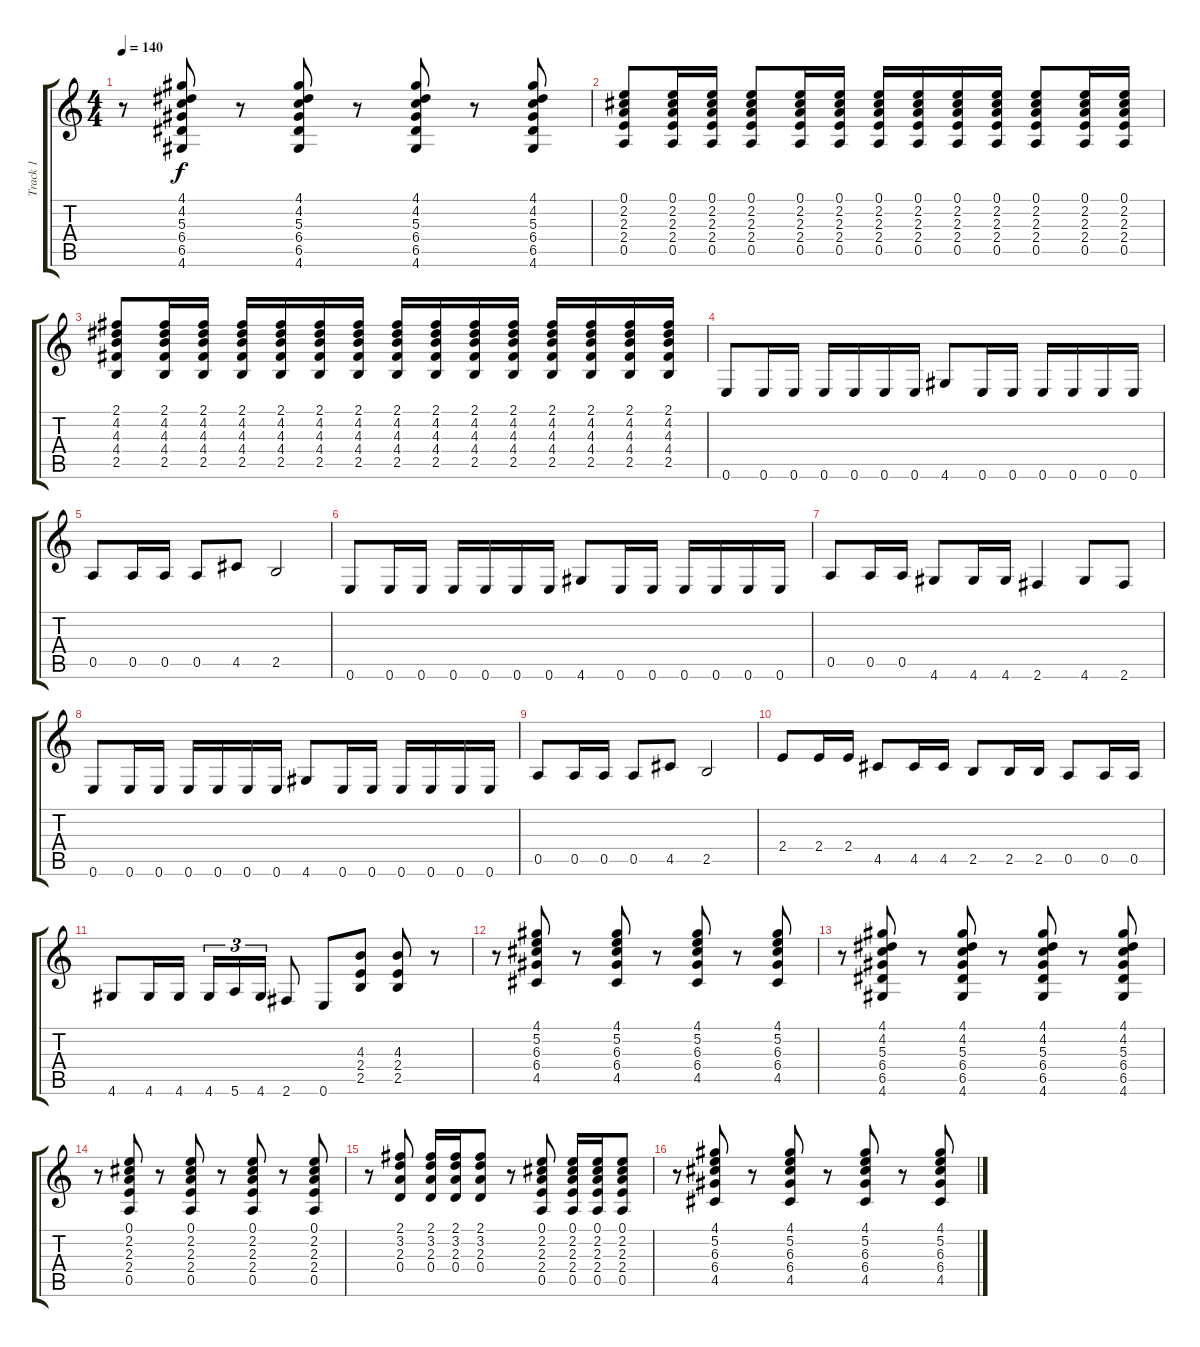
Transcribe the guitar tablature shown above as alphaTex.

\track ("Track 1" "Track 1") {instrument overdrivenguitar}
\staff {score tabs}
\tuning (E4 B3 G3 D3 A2 E2) {hide}
\ts (4 4)
\tempo 140
\clef g2
\ks c
r.8{dy f} (4.1 4.2 5.3 6.4 6.5 4.6).8 r.8 (4.1 4.2 5.3 6.4 6.5 4.6).8 r.8 (4.1 4.2 5.3 6.4 6.5 4.6).8 r.8 (4.1 4.2 5.3 6.4 6.5 4.6).8 |
(0.1 2.2 2.3 2.4 0.5).8 (0.1 2.2 2.3 2.4 0.5).16 (0.1 2.2 2.3 2.4 0.5).16 (0.1 2.2 2.3 2.4 0.5).8 (0.1 2.2 2.3 2.4 0.5).16 (0.1 2.2 2.3 2.4 0.5).16 (0.1 2.2 2.3 2.4 0.5).16 (0.1 2.2 2.3 2.4 0.5).16 (0.1 2.2 2.3 2.4 0.5).16 (0.1 2.2 2.3 2.4 0.5).16 (0.1 2.2 2.3 2.4 0.5).8 (0.1 2.2 2.3 2.4 0.5).16 (0.1 2.2 2.3 2.4 0.5).16 |
(2.1 4.2 4.3 4.4 2.5).8 (2.1 4.2 4.3 4.4 2.5).16 (2.1 4.2 4.3 4.4 2.5).16 (2.1 4.2 4.3 4.4 2.5).16 (2.1 4.2 4.3 4.4 2.5).16 (2.1 4.2 4.3 4.4 2.5).16 (2.1 4.2 4.3 4.4 2.5).16 (2.1 4.2 4.3 4.4 2.5).16 (2.1 4.2 4.3 4.4 2.5).16 (2.1 4.2 4.3 4.4 2.5).16 (2.1 4.2 4.3 4.4 2.5).16 (2.1 4.2 4.3 4.4 2.5).16 (2.1 4.2 4.3 4.4 2.5).16 (2.1 4.2 4.3 4.4 2.5).16 (2.1 4.2 4.3 4.4 2.5).16 |
0.6.8 0.6.16 0.6.16 0.6.16 0.6.16 0.6.16 0.6.16 4.6.8 0.6.16 0.6.16 0.6.16 0.6.16 0.6.16 0.6.16 |
0.5.8 0.5.16 0.5.16 0.5.8 4.5.8 2.5.2 |
0.6.8 0.6.16 0.6.16 0.6.16 0.6.16 0.6.16 0.6.16 4.6.8 0.6.16 0.6.16 0.6.16 0.6.16 0.6.16 0.6.16 |
0.5.8 0.5.16 0.5.16 4.6.8 4.6.16 4.6.16 2.6.4 4.6.8 2.6.8 |
0.6.8 0.6.16 0.6.16 0.6.16 0.6.16 0.6.16 0.6.16 4.6.8 0.6.16 0.6.16 0.6.16 0.6.16 0.6.16 0.6.16 |
0.5.8 0.5.16 0.5.16 0.5.8 4.5.8 2.5.2 |
2.4.8 2.4.16 2.4.16 4.5.8 4.5.16 4.5.16 2.5.8 2.5.16 2.5.16 0.5.8 0.5.16 0.5.16 |
4.6.8 4.6.16 4.6.16 4.6.16{tu (3 2)} 5.6.16{tu (3 2)} 4.6.16{tu (3 2)} 2.6.8 0.6.8 (4.3 2.4 2.5).8 (4.3 2.4 2.5).8 r.8 |
r.8 (4.1 5.2 6.3 6.4 4.5).8 r.8 (4.1 5.2 6.3 6.4 4.5).8 r.8 (4.1 5.2 6.3 6.4 4.5).8 r.8 (4.1 5.2 6.3 6.4 4.5).8 |
r.8 (4.1 4.2 5.3 6.4 6.5 4.6).8 r.8 (4.1 4.2 5.3 6.4 6.5 4.6).8 r.8 (4.1 4.2 5.3 6.4 6.5 4.6).8 r.8 (4.1 4.2 5.3 6.4 6.5 4.6).8 |
r.8 (0.1 2.2 2.3 2.4 0.5).8 r.8 (0.1 2.2 2.3 2.4 0.5).8 r.8 (0.1 2.2 2.3 2.4 0.5).8 r.8 (0.1 2.2 2.3 2.4 0.5).8 |
r.8 (2.1 3.2 2.3 0.4).8 (2.1 3.2 2.3 0.4).16 (2.1 3.2 2.3 0.4).16 (2.1 3.2 2.3 0.4).8 r.8 (0.1 2.2 2.3 2.4 0.5).8 (0.1 2.2 2.3 2.4 0.5).16 (0.1 2.2 2.3 2.4 0.5).16 (0.1 2.2 2.3 2.4 0.5).8 |
r.8 (4.1 5.2 6.3 6.4 4.5).8 r.8 (4.1 5.2 6.3 6.4 4.5).8 r.8 (4.1 5.2 6.3 6.4 4.5).8 r.8 (4.1 5.2 6.3 6.4 4.5).8
